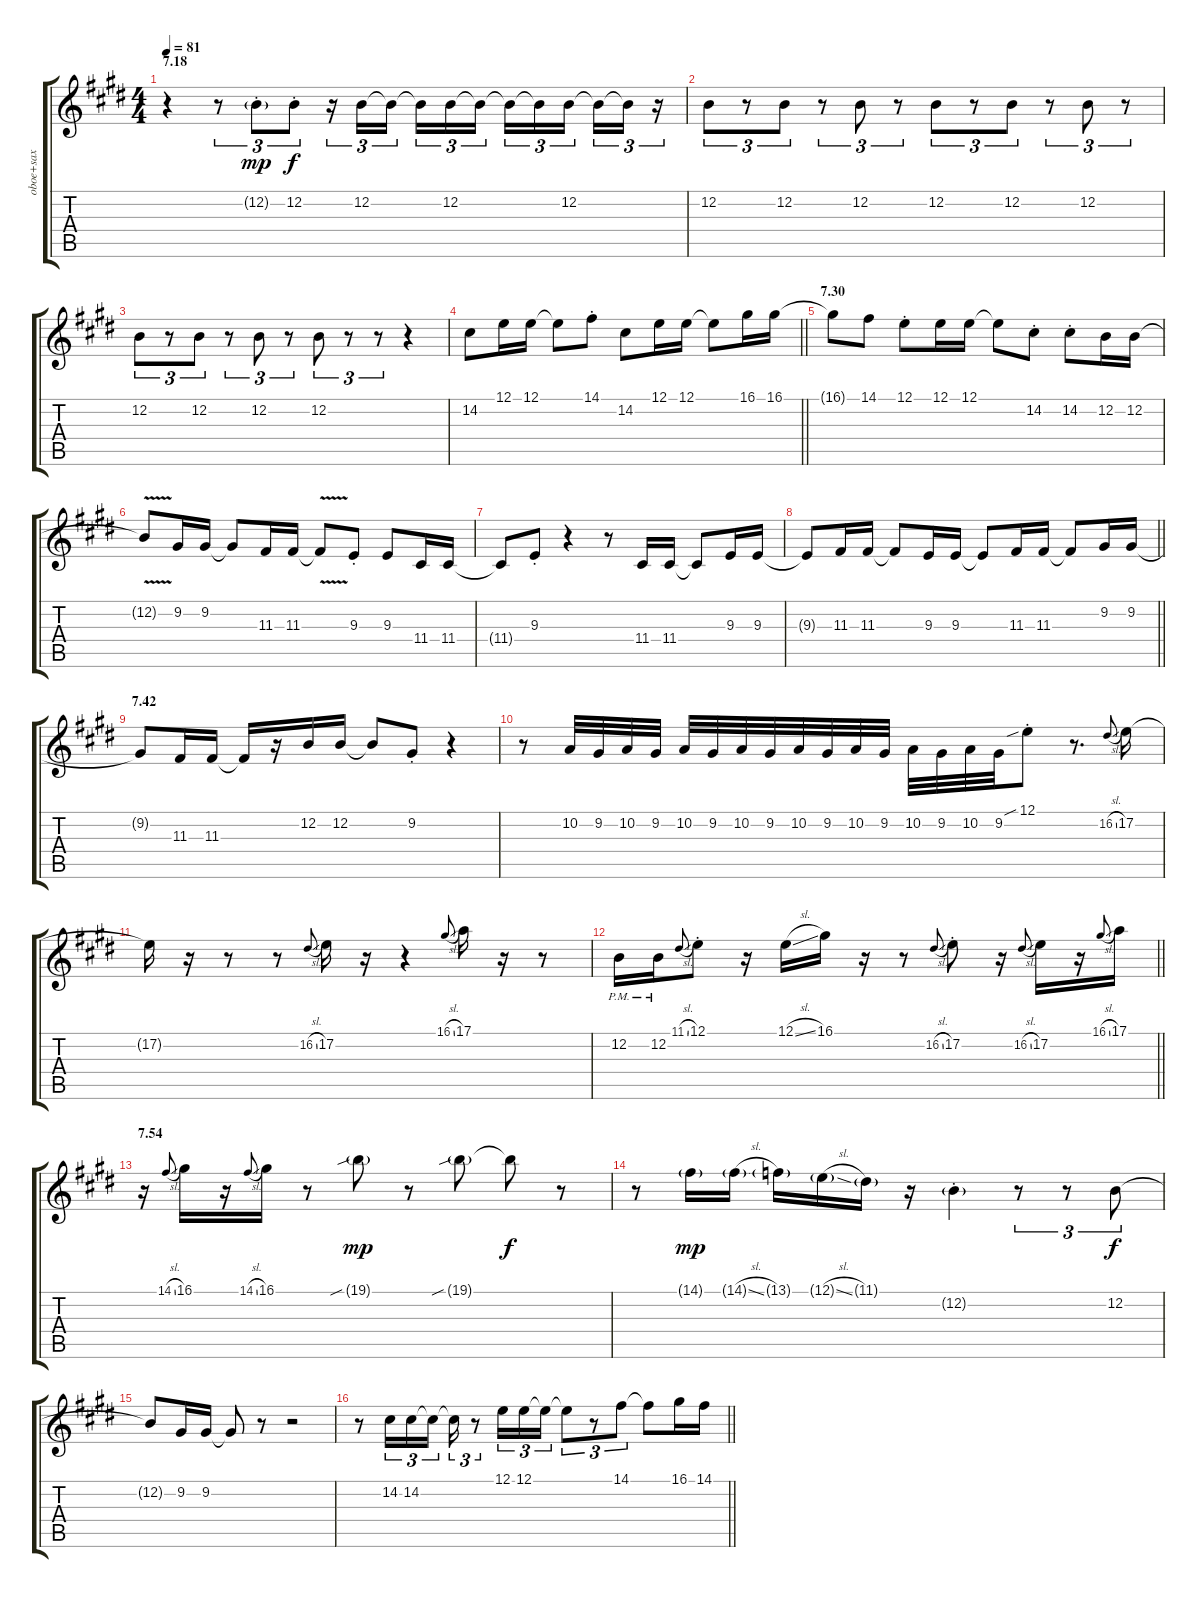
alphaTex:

\track ("oboe+sax" "oboe+sax") {instrument oboe}
\staff {score tabs}
\tuning (E4 B3 G3 D3 A2 E2) {hide}
\ts (4 4)
\section ("" "7.18")
\tempo 81
\clef g2
\ks e
r.4{dy f} r.8{tu (3 2)} 12.2{g st}.8{tu (3 2) dy mp} 12.2{st}.8{tu (3 2) dy f} r.16{tu (3 2)} 12.2.16{tu (3 2)} 12.2{t}.16{tu (3 2) beam splitsecondary} 12.2{t}.16{tu (3 2)} 12.2.16{tu (3 2)} 12.2{t}.16{tu (3 2)} 12.2{t}.16{tu (3 2)} 12.2{t}.16{tu (3 2)} 12.2.16{tu (3 2) beam splitsecondary} 12.2{t}.16{tu (3 2)} 12.2{t}.16{tu (3 2)} r.16{tu (3 2)} |
12.2.8{tu (3 2)} r.8{tu (3 2)} 12.2.8{tu (3 2)} r.8{tu (3 2)} 12.2.8{tu (3 2)} r.8{tu (3 2)} 12.2.8{tu (3 2)} r.8{tu (3 2)} 12.2.8{tu (3 2)} r.8{tu (3 2)} 12.2.8{tu (3 2)} r.8{tu (3 2)} |
12.2.8{tu (3 2)} r.8{tu (3 2)} 12.2.8{tu (3 2)} r.8{tu (3 2)} 12.2.8{tu (3 2)} r.8{tu (3 2)} 12.2.8{tu (3 2)} r.8{tu (3 2)} r.8{tu (3 2)} r.4 |
\barLineRight lightlight
14.2.8 12.1.16 12.1.16 12.1{t}.8 14.1{st}.8 14.2.8 12.1.16 12.1.16 12.1{t}.8 16.1.16 16.1.16 |
\section ("" "7.30")
16.1{t}.8 14.1.8 12.1{st}.8 12.1.16 12.1.16 12.1{t}.8 14.2{st}.8 14.2{st}.8 12.2.16 12.2.16 |
12.2{v t}.8 9.2.16 9.2.16 9.2{t}.8 11.3.16 11.3.16 11.3{v t}.8 9.3{st}.8 9.3.8 11.4.16 11.4.16 |
11.4{t}.8 9.3{st}.8 r.4 r.8 11.4.16 11.4.16 11.4{t}.8 9.3.16 9.3.16 |
\barLineRight lightlight
9.3{t}.8 11.3.16 11.3.16 11.3{t}.8 9.3.16 9.3.16 9.3{t}.8 11.3.16 11.3.16 11.3{t}.8 9.2.16 9.2.16 |
\section ("" "7.42")
9.2{t}.8 11.3.16 11.3.16 11.3{t}.16 r.16 12.2.16 12.2.16 12.2{t}.8 9.2{st}.8 r.4 |
r.8 10.2.32 9.2.32 10.2.32 9.2.32 10.2.32 9.2.32 10.2.32 9.2.32 10.2.32 9.2.32 10.2.32 9.2.32 10.2.32 9.2.32 10.2.32 9.2.32 12.1{sib st}.8 r.8{d} 16.2{sl}.8{gr onbeat} 17.2.16 |
17.2{t}.16 r.16 r.8 r.8 16.2{sl}.8{gr onbeat} 17.2.16 r.16 r.4 16.1{sl}.8{gr onbeat} 17.1.16 r.16 r.8 |
\barLineRight lightlight
12.2{pm}.16 12.2{pm}.16 11.1{sl}.8{gr onbeat} 12.1{st}.8 r.16 12.1{sl}.16 16.1.16 r.16 r.8 16.2{sl}.8{gr onbeat} 17.2{st}.8 r.16 16.2{sl}.8{gr onbeat} 17.2.16 r.16 16.1{sl}.8{gr onbeat} 17.1.16 |
\section ("" "7.54")
r.16 14.1{sl}.8{gr onbeat} 16.1.16 r.16 14.1{sl}.8{gr onbeat} 16.1.16 r.8 19.1{sib g}.8{dy mp} r.8 19.1{sib g}.8 19.1{t}.8{dy f} r.8 |
r.8 14.1{g}.16{dy mp} 14.1{sl g}.16 13.1{g}.16 12.1{sl g}.16 11.1{g}.16 r.16 12.2{g st}.4 r.8{tu (3 2)} r.8{tu (3 2)} 12.2.8{tu (3 2) dy f} |
12.2{t}.8 9.2.16 9.2.16 9.2{t}.8 r.8 r.2 |
\barLineRight lightlight
r.8 14.2.16{tu (3 2)} 14.2.16{tu (3 2)} 14.2{t}.16{tu (3 2)} 14.2{t}.16{tu (3 2)} r.8{tu (3 2)} 12.1.16{tu (3 2)} 12.1.16{tu (3 2)} 12.1{t}.16{tu (3 2)} 12.1{t}.8{tu (3 2)} r.8{tu (3 2)} 14.1.8{tu (3 2)} 14.1{t}.8 16.1.16 14.1.16
